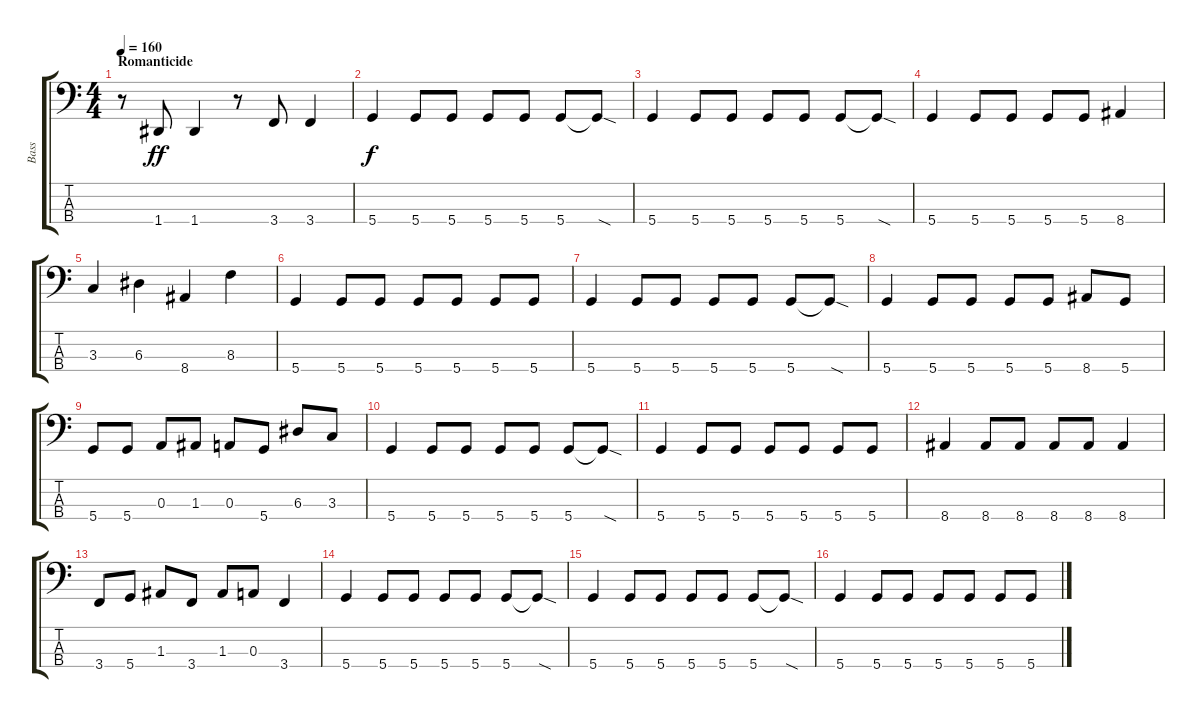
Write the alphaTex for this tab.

\track ("Bass" "Bass") {instrument electricbassfinger}
\staff {score tabs}
\tuning (G2 D2 A1 D1) {hide}
\ts (4 4)
\section ("" "Romanticide")
\tempo 160
\clef f4
\ks c
r.8{dy f} 1.4.8{dy ff} 1.4.4 r.8 3.4.8 3.4.4 |
5.4.4{dy f} 5.4.8 5.4.8 5.4.8 5.4.8 5.4.8 5.4{sod t}.8 |
5.4.4 5.4.8 5.4.8 5.4.8 5.4.8 5.4.8 5.4{sod t}.8 |
5.4.4 5.4.8 5.4.8 5.4.8 5.4.8 8.4.4 |
3.3.4 6.3.4 8.4.4 8.3.4 |
5.4.4 5.4.8 5.4.8 5.4.8 5.4.8 5.4.8 5.4.8 |
5.4.4 5.4.8 5.4.8 5.4.8 5.4.8 5.4.8 5.4{sod t}.8 |
5.4.4 5.4.8 5.4.8 5.4.8 5.4.8 8.4.8 5.4.8 |
5.4.8 5.4.8 0.3.8 1.3.8 0.3.8 5.4.8 6.3.8 3.3.8 |
5.4.4 5.4.8 5.4.8 5.4.8 5.4.8 5.4.8 5.4{sod t}.8 |
5.4.4 5.4.8 5.4.8 5.4.8 5.4.8 5.4.8 5.4.8 |
8.4.4 8.4.8 8.4.8 8.4.8 8.4.8 8.4.4 |
3.4.8 5.4.8 1.3.8 3.4.8 1.3.8 0.3.8 3.4.4 |
5.4.4 5.4.8 5.4.8 5.4.8 5.4.8 5.4.8 5.4{sod t}.8 |
5.4.4 5.4.8 5.4.8 5.4.8 5.4.8 5.4.8 5.4{sod t}.8 |
5.4.4 5.4.8 5.4.8 5.4.8 5.4.8 5.4.8 5.4.8
